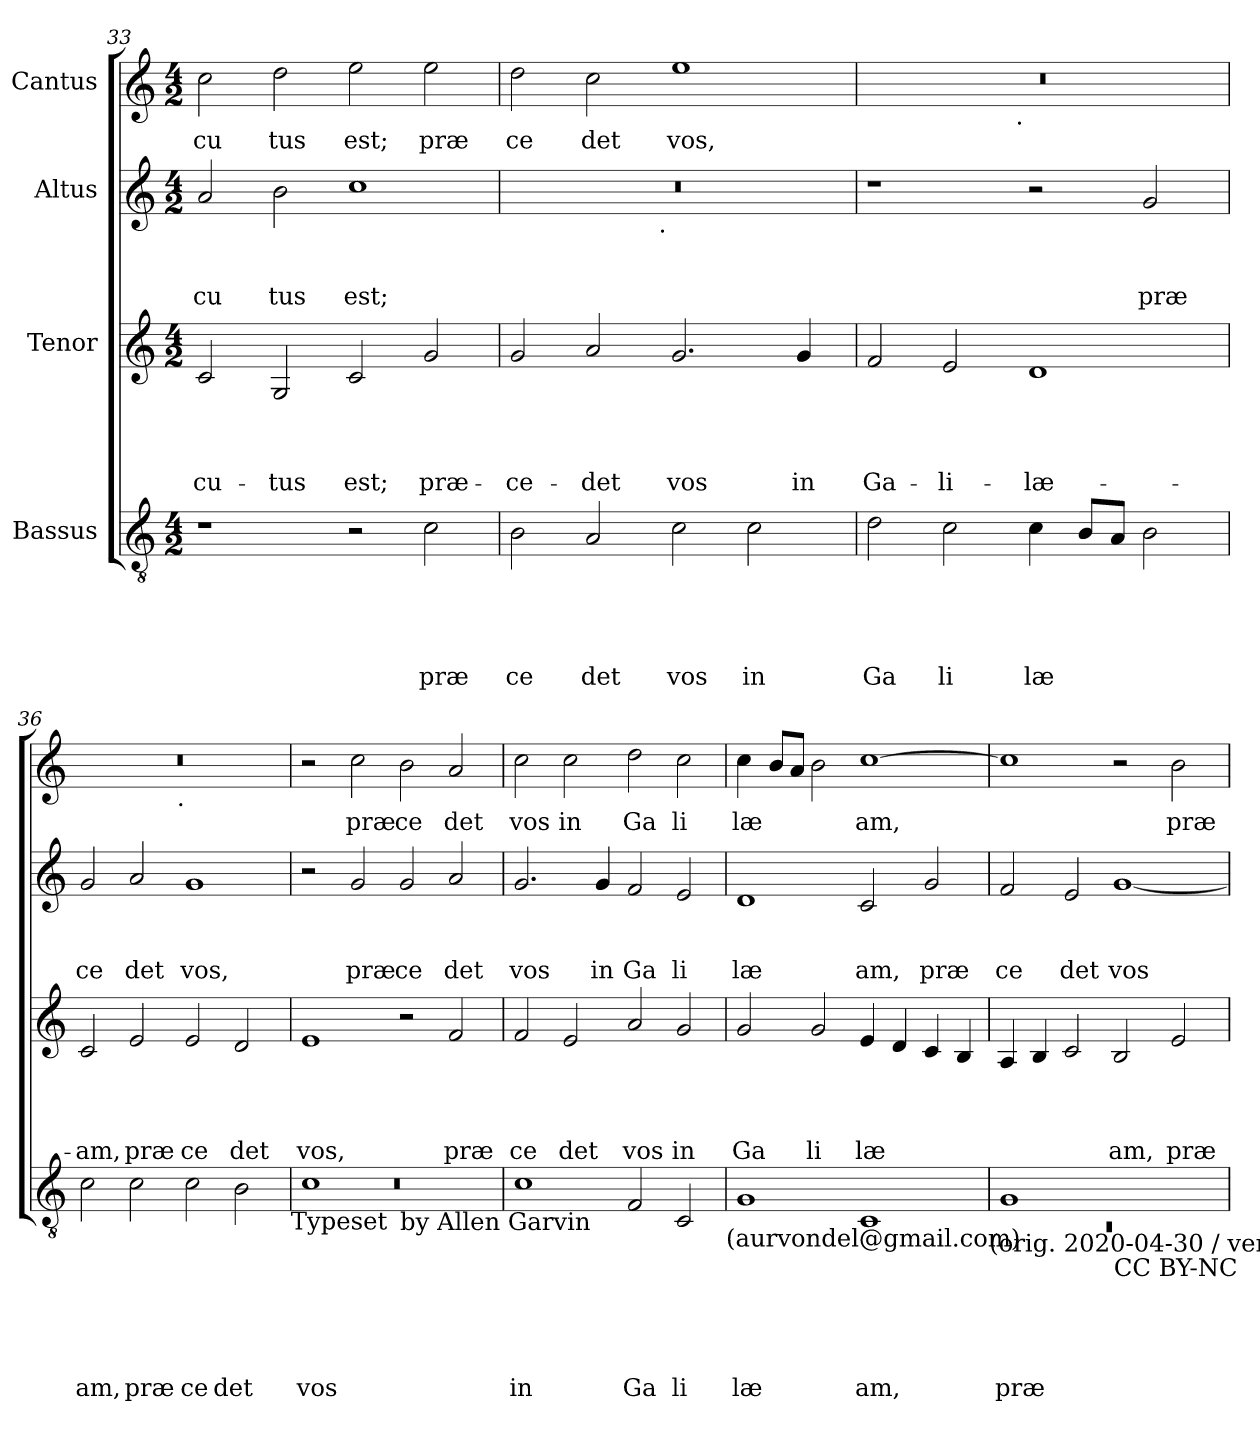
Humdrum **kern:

**kern	**text	**text	**text	**text	**text	**kern	**text	**text	**text	**text	**kern	**text	**text	**text	**kern	**text
*part4	*part4	*part4	*part4	*part4	*part4	*part3	*part3	*part3	*part3	*part3	*part2	*part2	*part2	*part2	*part1	*part1
*staff4	*staff4	*staff4	*staff4	*staff4	*staff4	*staff3	*staff3	*staff3	*staff3	*staff3	*staff2	*staff2	*staff2	*staff2	*staff1	*staff1
*I"Bassus	*	*	*	*	*	*I"Tenor	*	*	*	*	*I"Altus	*	*	*	*I"Cantus	*
*clefGv2	*	*	*	*	*	*clefG2	*	*	*	*	*clefG2	*	*	*	*clefG2	*
*k[]	*	*	*	*	*	*k[]	*	*	*	*	*k[]	*	*	*	*k[]	*
*C:	*	*	*	*	*	*C:	*	*	*	*	*C:	*	*	*	*C:	*
*M4/2	*	*	*	*	*	*M4/2	*	*	*	*	*M4/2	*	*	*	*M4/2	*
=33	=33	=33	=33	=33	=33	=33	=33	=33	=33	=33	=33	=33	=33	=33	=33	=33
!	!	!	!	!	!	!	!	!	!	!LO:LY:b	!	!	!	!LO:LY:b	!	!LO:LY:b
1r	.	.	.	.	.	2c/	.	.	.	-cu-	2a/	.	.	cu	2cc\	cu
!	!	!	!	!	!	!	!	!	!	!LO:LY:b	!	!	!	!LO:LY:b	!	!LO:LY:b
.	.	.	.	.	.	2G/	.	.	.	-tus	2b\	.	.	tus	2dd\	tus
!	!	!	!	!	!	!	!	!	!	!LO:LY:b	!	!	!	!LO:LY:b	!	!LO:LY:b
2r	.	.	.	.	.	2c/	.	.	.	est;	1cc	.	.	est;	2ee\	est;
!	!	!	!	!	!LO:LY:b	!	!	!	!	!LO:LY:b	!	!	!	!	!	!LO:LY:b
2c\	.	.	.	.	præ	2g/	.	.	.	præ-	.	.	.	.	2ee\	præ
=34	=34	=34	=34	=34	=34	=34	=34	=34	=34	=34	=34	=34	=34	=34	=34	=34
!	!	!	!	!	!LO:LY:b	!	!	!	!	!LO:LY:b	!	!	!	!	!	!LO:LY:b
*	*	*	*	*	*	*	*	*	*	*	*^	*	*	*	*	*
2B\	.	.	.	.	ce	2g/	.	.	.	-ce-	0r	2ryy	.	.	.	2dd\	ce
!	!	!	!	!	!LO:LY:b	!	!	!	!	!LO:LY:b	!	!	!	!	!	!	!LO:LY:b
2A/	.	.	.	.	det	2a/	.	.	.	-det	.	4...ryy	.	.	.	2cc\	det
!	!	!	!	!	!	!	!	!	!	!	!	!LO:TX:b:t=.	!	!	!	!	!
.	.	.	.	.	.	.	.	.	.	.	.	1ryy	.	.	.	.	.
!	!	!	!	!	!LO:LY:b	!	!	!	!	!LO:LY:b	!	!	!	!	!	!	!LO:LY:b
2c\	.	.	.	.	vos	2.g/	.	.	.	vos	.	.	.	.	.	1ee	vos,
!	!	!	!	!	!LO:LY:b	!	!	!	!	!	!	!	!	!	!	!	!
2c\	.	.	.	.	in	.	.	.	.	.	.	.	.	.	.	.	.
!	!	!	!	!	!	!	!	!	!	!LO:LY:b	!	!	!	!	!	!	!
.	.	.	.	.	.	4g/	.	.	.	in	.	.	.	.	.	.	.
.	.	.	.	.	.	.	.	.	.	.	.	32ryy	.	.	.	.	.
=35	=35	=35	=35	=35	=35	=35	=35	=35	=35	=35	=35	=35	=35	=35	=35	=35	=35
!	!	!	!	!	!LO:LY:b	!	!	!	!	!LO:LY:b	!	!	!	!	!	!	!
*	*	*	*	*	*	*	*	*	*	*	*v	*v	*	*	*	*^	*
2d\	.	.	.	.	Ga	2f/	.	.	.	Ga-	1r	.	.	.	0r	2ryy	.
!	!	!	!	!	!LO:LY:b	!	!	!	!	!LO:LY:b	!	!	!	!	!	!	!
2c\	.	.	.	.	li	2e/	.	.	.	-li-	.	.	.	.	.	4...ryy	.
!	!	!	!	!	!	!	!	!	!	!	!	!	!	!	!	!LO:TX:b:t=.	!
.	.	.	.	.	.	.	.	.	.	.	.	.	.	.	.	1ryy	.
!	!	!	!	!	!LO:LY:b	!	!	!	!	!LO:LY:b	!	!	!	!	!	!	!
4c\	.	.	.	.	læ	1d	.	.	.	-læ-	2r	.	.	.	.	.	.
8B/L	.	.	.	.	.	.	.	.	.	.	.	.	.	.	.	.	.
8A/J	.	.	.	.	.	.	.	.	.	.	.	.	.	.	.	.	.
!	!	!	!	!	!	!	!	!	!	!	!	!	!	!LO:LY:b	!	!	!
2B\	.	.	.	.	.	.	.	.	.	.	2g/	.	.	præ	.	.	.
.	.	.	.	.	.	.	.	.	.	.	.	.	.	.	.	32ryy	.
!!LO:LB:g=z	!!
=36	=36	=36	=36	=36	=36	=36	=36	=36	=36	=36	=36	=36	=36	=36	=36	=36	=36
!	!	!	!	!	!LO:LY:b	!	!	!	!	!LO:LY:b	!	!	!	!LO:LY:b	!	!	!
2c\	.	.	.	.	am,	2c/	.	.	.	-am,	2g/	.	.	ce	0r	2ryy	.
!	!	!	!	!	!LO:LY:b	!	!	!	!	!LO:LY:b	!	!	!	!LO:LY:b	!	!	!
2c\	.	.	.	.	præ	2e/	.	.	.	præ	2a/	.	.	det	.	4...ryy	.
!	!	!	!	!	!	!	!	!	!	!	!	!	!	!	!	!LO:TX:b:t=.	!
.	.	.	.	.	.	.	.	.	.	.	.	.	.	.	.	1ryy	.
!	!	!	!	!	!LO:LY:b	!	!	!	!	!LO:LY:b	!	!	!	!LO:LY:b	!	!	!
2c\	.	.	.	.	ce	2e/	.	.	.	ce	1g	.	.	vos,	.	.	.
!	!	!	!	!	!LO:LY:b	!	!	!	!	!LO:LY:b	!	!	!	!	!	!	!
2B\	.	.	.	.	det	2d/	.	.	.	det	.	.	.	.	.	.	.
.	.	.	.	.	.	.	.	.	.	.	.	.	.	.	.	32ryy	.
!LO:TX:b:t=Typeset	!	!	!	!	!	!	!	!	!	!	!	!	!	!	!	!	!
=37	=37	=37	=37	=37	=37	=37	=37	=37	=37	=37	=37	=37	=37	=37	=37	=37	=37
*^	*	*	*	*	*	*	*	*	*	*	*	*	*	*	*	*	*
*	*^	*	*	*	*	*	*	*	*	*	*	*	*	*	*	*	*	*
!	!	!LO:N:vis=1	!	!	!	!	!LO:LY:b	!	!	!	!	!LO:LY:b	!	!	!	!	!	!	!
*	*	*	*	*	*	*	*	*	*	*	*	*	*	*	*	*	*v	*v	*
0ryy	1c	0r	.	.	.	.	vos	1e	.	.	.	vos,	2r	.	.	.	2r	.
!	!	!	!	!	!	!	!	!	!	!	!	!	!	!	!	!LO:LY:b	!	!LO:LY:b
.	.	.	.	.	.	.	.	.	.	.	.	.	2g/	.	.	præ	2cc\	præ
!	!LO:TX:b:t=by Allen Garvin	!	!	!	!	!	!	!	!	!	!	!	!	!	!	!	!	!
!	!	!	!	!	!	!	!	!	!	!	!	!	!	!	!	!LO:LY:b	!	!LO:LY:b
.	1ryy	.	.	.	.	.	.	2r	.	.	.	.	2g/	.	.	ce	2b\	ce
!	!	!	!	!	!	!	!	!	!	!	!	!LO:LY:b	!	!	!	!LO:LY:b	!	!LO:LY:b
.	.	.	.	.	.	.	.	2f/	.	.	.	præ	2a/	.	.	det	2a/	det
*v	*v	*v	*	*	*	*	*	*	*	*	*	*	*	*	*	*	*	*
=38	=38	=38	=38	=38	=38	=38	=38	=38	=38	=38	=38	=38	=38	=38	=38	=38
!	!	!	!	!	!LO:LY:b	!	!	!	!	!LO:LY:b	!	!	!	!LO:LY:b	!	!LO:LY:b
1c	.	.	.	.	in	2f/	.	.	.	ce	2.g/	.	.	vos	2cc\	vos
!	!	!	!	!	!	!	!	!	!	!LO:LY:b	!	!	!	!	!	!LO:LY:b
.	.	.	.	.	.	2e/	.	.	.	det	.	.	.	.	2cc\	in
!	!	!	!	!	!	!	!	!	!	!	!	!	!	!LO:LY:b	!	!
.	.	.	.	.	.	.	.	.	.	.	4g/	.	.	in	.	.
!	!	!	!	!	!LO:LY:b	!	!	!	!	!LO:LY:b	!	!	!	!LO:LY:b	!	!LO:LY:b
2F/	.	.	.	.	Ga	2a/	.	.	.	vos	2f/	.	.	Ga	2dd\	Ga
!	!	!	!	!	!LO:LY:b	!	!	!	!	!LO:LY:b	!	!	!	!LO:LY:b	!	!LO:LY:b
2C/	.	.	.	.	li	2g/	.	.	.	in	2e/	.	.	li	2cc\	li
!LO:TX:b:t=(aurvondel@gmail.com)	!	!	!	!	!	!	!	!	!	!	!	!	!	!	!	!
=39	=39	=39	=39	=39	=39	=39	=39	=39	=39	=39	=39	=39	=39	=39	=39	=39
!	!	!	!	!	!LO:LY:b	!	!	!	!	!LO:LY:b	!	!	!	!LO:LY:b	!	!LO:LY:b
1G	.	.	.	.	læ	2g/	.	.	.	Ga	1d	.	.	læ	4cc\	læ
.	.	.	.	.	.	.	.	.	.	.	.	.	.	.	8b/L	.
.	.	.	.	.	.	.	.	.	.	.	.	.	.	.	8a/J	.
!	!	!	!	!	!	!	!	!	!	!LO:LY:b	!	!	!	!	!	!
.	.	.	.	.	.	2g/	.	.	.	li	.	.	.	.	2b\	.
!	!	!	!	!	!LO:LY:b	!	!	!	!	!LO:LY:b	!	!	!	!LO:LY:b	!	!LO:LY:b
1C	.	.	.	.	am,	4e/	.	.	.	læ	2c/	.	.	am,	[>1cc	am,
.	.	.	.	.	.	4d/	.	.	.	.	.	.	.	.	.	.
!	!	!	!	!	!	!	!	!	!	!	!	!	!	!LO:LY:b	!	!
.	.	.	.	.	.	4c/	.	.	.	.	2g/	.	.	præ	.	.
.	.	.	.	.	.	4B/	.	.	.	.	.	.	.	.	.	.
!LO:TX:b:t=(orig. 2020-04-30 / ver. 2020-04-30)	!	!	!	!	!	!	!	!	!	!	!	!	!	!	!	!
=40	=40	=40	=40	=40	=40	=40	=40	=40	=40	=40	=40	=40	=40	=40	=40	=40
*^	*	*	*	*	*	*	*	*	*	*	*	*	*	*	*	*
!	!LO:N:vis=1	!	!	!	!	!LO:LY:b	!	!	!	!	!	!	!	!	!LO:LY:b	!	!
*	*^	*	*	*	*	*	*	*	*	*	*	*	*	*	*	*	*
0ryy	0rC	1G	.	.	.	.	præ	4A/	.	.	.	.	2f/	.	.	ce	1cc]	.
.	.	.	.	.	.	.	.	4B/	.	.	.	.	.	.	.	.	.	.
!	!	!	!	!	!	!	!	!	!	!	!	!	!	!	!	!LO:LY:b	!	!
.	.	.	.	.	.	.	.	2c/	.	.	.	.	2e/	.	.	det	.	.
!	!	!LO:TX:b:t=CC BY-NC	!	!	!	!	!	!	!	!	!	!	!	!	!	!	!	!
!	!	!	!	!	!	!	!	!	!	!	!	!LO:LY:b	!	!	!	!LO:LY:b	!	!
.	.	1ryy	.	.	.	.	.	2B/	.	.	.	am,	[<1g	.	.	vos	2r	.
!	!	!	!	!	!	!	!	!	!	!	!	!LO:LY:b	!	!	!	!	!	!LO:LY:b
.	.	.	.	.	.	.	.	2e/	.	.	.	præ	.	.	.	.	2b\	præ
*v	*v	*v	*	*	*	*	*	*	*	*	*	*	*	*	*	*	*	*
=	=	=	=	=	=	=	=	=	=	=	=	=	=	=	=	=
*-	*-	*-	*-	*-	*-	*-	*-	*-	*-	*-	*-	*-	*-	*-	*-	*-
